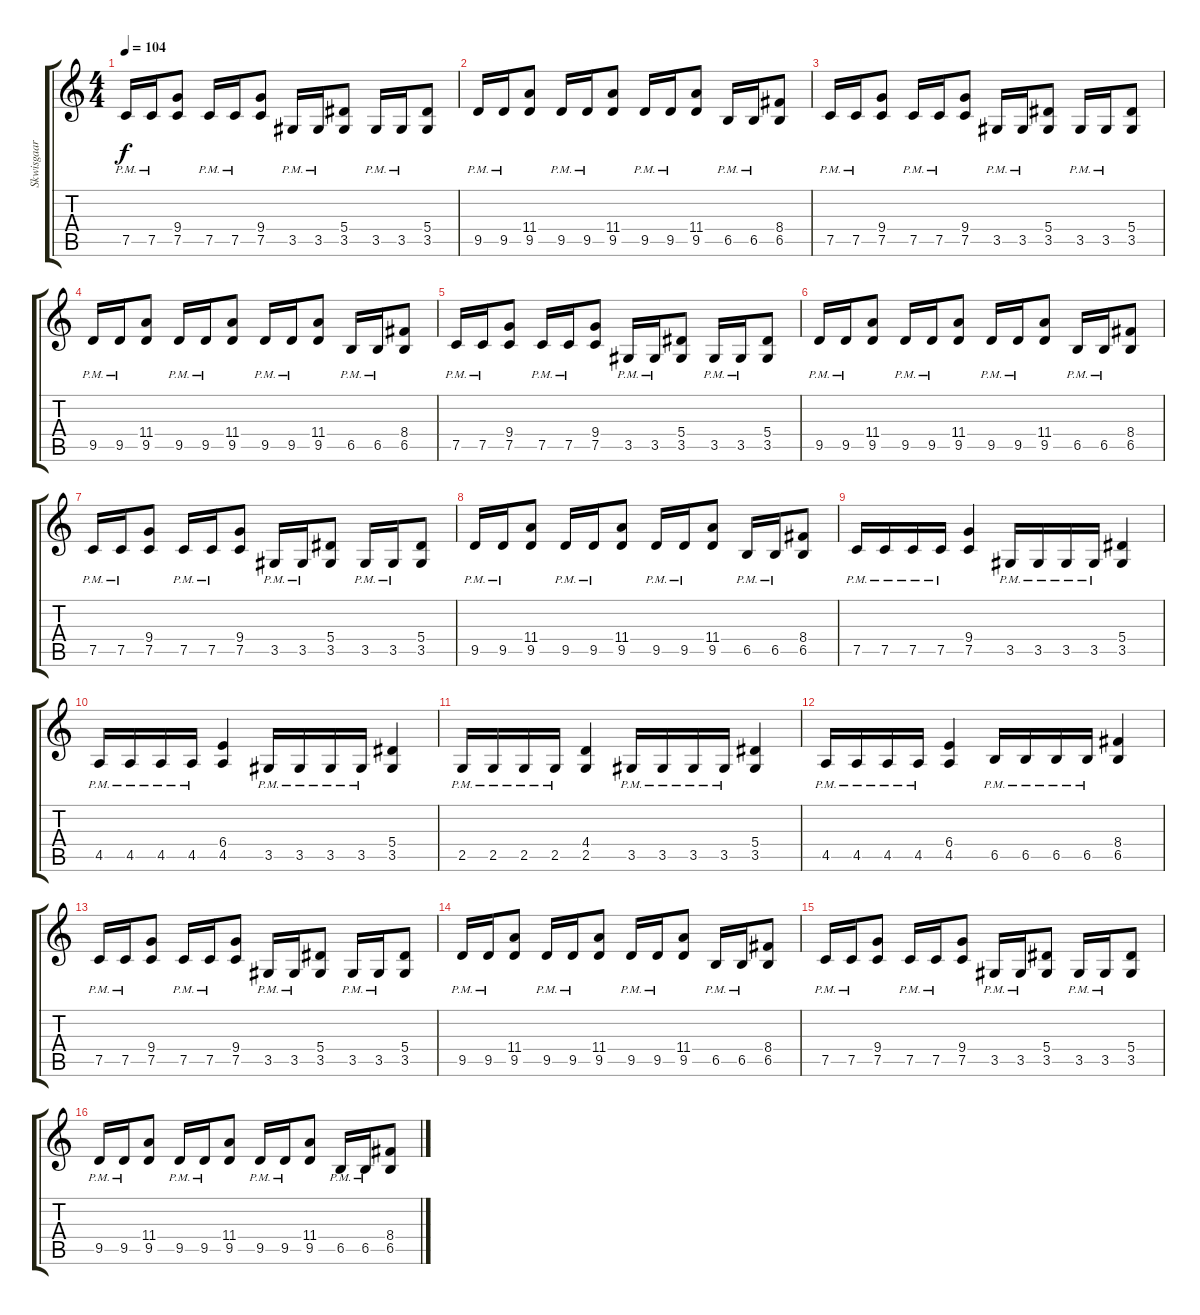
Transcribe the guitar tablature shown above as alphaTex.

\track ("Skwisgaar" "Skwisgaar") {instrument distortionguitar}
\staff {score tabs}
\tuning (C4 G3 Eb3 Bb2 F2 C2) {hide}
\ts (4 4)
\tempo 104
\clef g2
\ks c
7.5{pm}.16{dy f} 7.5{pm}.16 (9.4 7.5).8 7.5{pm}.16 7.5{pm}.16 (9.4 7.5).8 3.5{pm}.16 3.5{pm}.16 (5.4 3.5).8 3.5{pm}.16 3.5{pm}.16 (5.4 3.5).8 |
9.5{pm}.16 9.5{pm}.16 (11.4 9.5).8 9.5{pm}.16 9.5{pm}.16 (11.4 9.5).8 9.5{pm}.16 9.5{pm}.16 (11.4 9.5).8 6.5{pm}.16 6.5{pm}.16 (8.4 6.5).8 |
7.5{pm}.16 7.5{pm}.16 (9.4 7.5).8 7.5{pm}.16 7.5{pm}.16 (9.4 7.5).8 3.5{pm}.16 3.5{pm}.16 (5.4 3.5).8 3.5{pm}.16 3.5{pm}.16 (5.4 3.5).8 |
9.5{pm}.16 9.5{pm}.16 (11.4 9.5).8 9.5{pm}.16 9.5{pm}.16 (11.4 9.5).8 9.5{pm}.16 9.5{pm}.16 (11.4 9.5).8 6.5{pm}.16 6.5{pm}.16 (8.4 6.5).8 |
7.5{pm}.16 7.5{pm}.16 (9.4 7.5).8 7.5{pm}.16 7.5{pm}.16 (9.4 7.5).8 3.5{pm}.16 3.5{pm}.16 (5.4 3.5).8 3.5{pm}.16 3.5{pm}.16 (5.4 3.5).8 |
9.5{pm}.16 9.5{pm}.16 (11.4 9.5).8 9.5{pm}.16 9.5{pm}.16 (11.4 9.5).8 9.5{pm}.16 9.5{pm}.16 (11.4 9.5).8 6.5{pm}.16 6.5{pm}.16 (8.4 6.5).8 |
7.5{pm}.16 7.5{pm}.16 (9.4 7.5).8 7.5{pm}.16 7.5{pm}.16 (9.4 7.5).8 3.5{pm}.16 3.5{pm}.16 (5.4 3.5).8 3.5{pm}.16 3.5{pm}.16 (5.4 3.5).8 |
9.5{pm}.16 9.5{pm}.16 (11.4 9.5).8 9.5{pm}.16 9.5{pm}.16 (11.4 9.5).8 9.5{pm}.16 9.5{pm}.16 (11.4 9.5).8 6.5{pm}.16 6.5{pm}.16 (8.4 6.5).8 |
7.5{pm}.16 7.5{pm}.16 7.5{pm}.16 7.5{pm}.16 (9.4 7.5).4 3.5{pm}.16 3.5{pm}.16 3.5{pm}.16 3.5{pm}.16 (5.4 3.5).4 |
4.5{pm}.16 4.5{pm}.16 4.5{pm}.16 4.5{pm}.16 (6.4 4.5).4 3.5{pm}.16 3.5{pm}.16 3.5{pm}.16 3.5{pm}.16 (5.4 3.5).4 |
2.5{pm}.16 2.5{pm}.16 2.5{pm}.16 2.5{pm}.16 (4.4 2.5).4 3.5{pm}.16 3.5{pm}.16 3.5{pm}.16 3.5{pm}.16 (5.4 3.5).4 |
4.5{pm}.16 4.5{pm}.16 4.5{pm}.16 4.5{pm}.16 (6.4 4.5).4 6.5{pm}.16 6.5{pm}.16 6.5{pm}.16 6.5{pm}.16 (8.4 6.5).4 |
7.5{pm}.16 7.5{pm}.16 (9.4 7.5).8 7.5{pm}.16 7.5{pm}.16 (9.4 7.5).8 3.5{pm}.16 3.5{pm}.16 (5.4 3.5).8 3.5{pm}.16 3.5{pm}.16 (5.4 3.5).8 |
9.5{pm}.16 9.5{pm}.16 (11.4 9.5).8 9.5{pm}.16 9.5{pm}.16 (11.4 9.5).8 9.5{pm}.16 9.5{pm}.16 (11.4 9.5).8 6.5{pm}.16 6.5{pm}.16 (8.4 6.5).8 |
7.5{pm}.16 7.5{pm}.16 (9.4 7.5).8 7.5{pm}.16 7.5{pm}.16 (9.4 7.5).8 3.5{pm}.16 3.5{pm}.16 (5.4 3.5).8 3.5{pm}.16 3.5{pm}.16 (5.4 3.5).8 |
9.5{pm}.16 9.5{pm}.16 (11.4 9.5).8 9.5{pm}.16 9.5{pm}.16 (11.4 9.5).8 9.5{pm}.16 9.5{pm}.16 (11.4 9.5).8 6.5{pm}.16 6.5{pm}.16 (8.4 6.5).8
